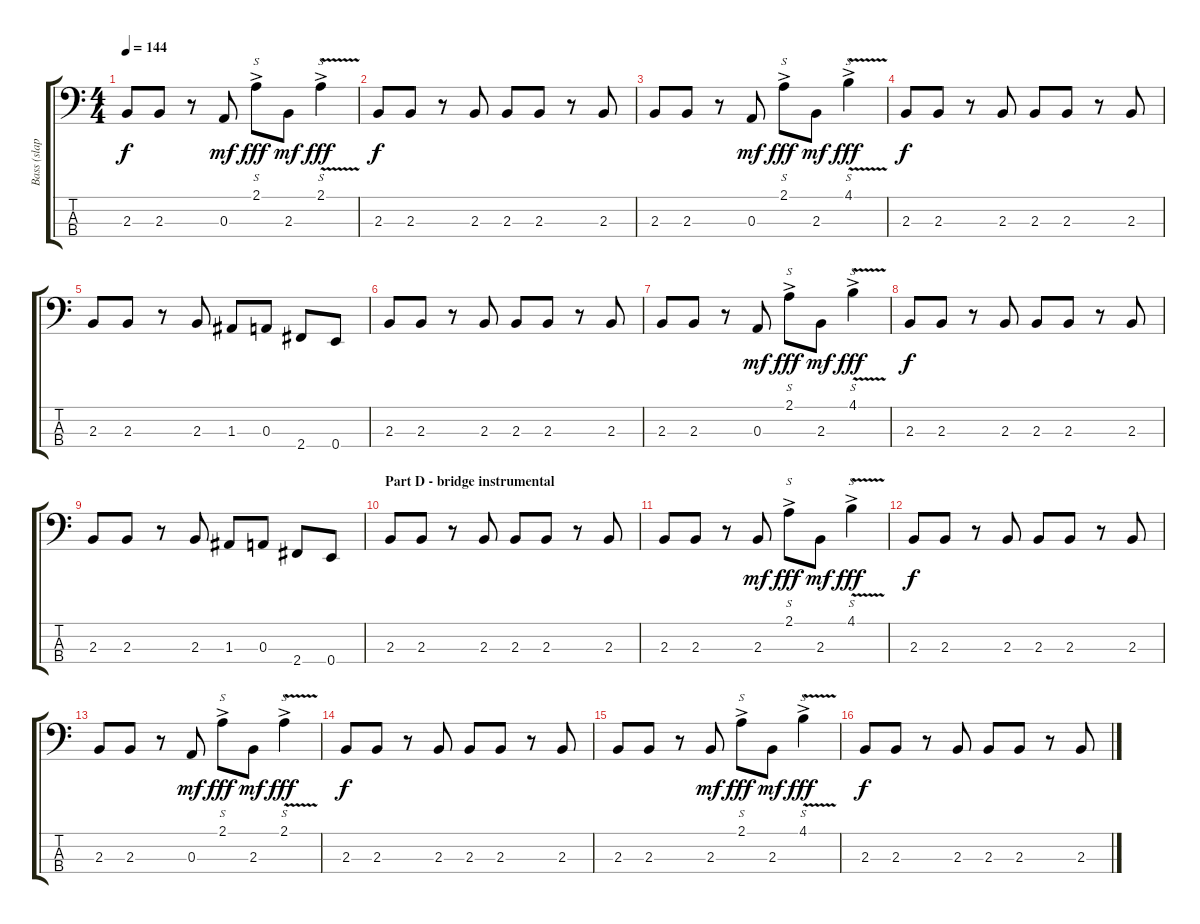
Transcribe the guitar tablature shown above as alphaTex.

\track ("Bass (slap sometimes)" "Bass (slap") {instrument electricbassfinger}
\staff {score tabs}
\tuning (G2 D2 A1 E1) {hide}
\ts (4 4)
\tempo 144
\clef f4
\ks c
2.3.8{dy f} 2.3.8 r.8 0.3.8{dy mf} 2.1{ac}.8{s dy fff instrument slapbass1} 2.3.8{dy mf instrument electricbassfinger} 2.1{v ac}.4{s dy fff instrument slapbass1} |
2.3.8{dy f instrument electricbassfinger} 2.3.8 r.8 2.3.8 2.3.8 2.3.8 r.8 2.3.8 |
2.3.8 2.3.8 r.8 0.3.8{dy mf} 2.1{ac}.8{s dy fff instrument slapbass1} 2.3.8{dy mf instrument electricbassfinger} 4.1{v ac}.4{s dy fff instrument slapbass1} |
2.3.8{dy f instrument electricbassfinger} 2.3.8 r.8 2.3.8 2.3.8 2.3.8 r.8 2.3.8 |
2.3.8 2.3.8 r.8 2.3.8 1.3.8 0.3.8 2.4.8 0.4.8 |
2.3.8{instrument electricbassfinger} 2.3.8 r.8 2.3.8 2.3.8 2.3.8 r.8 2.3.8 |
2.3.8 2.3.8 r.8 0.3.8{dy mf} 2.1{ac}.8{s dy fff instrument slapbass1} 2.3.8{dy mf instrument electricbassfinger} 4.1{v ac}.4{s dy fff instrument slapbass1} |
2.3.8{dy f instrument electricbassfinger} 2.3.8 r.8 2.3.8 2.3.8 2.3.8 r.8 2.3.8 |
2.3.8 2.3.8 r.8 2.3.8 1.3.8 0.3.8 2.4.8 0.4.8 |
\section ("" "Part D - bridge instrumental")
2.3.8{instrument electricbassfinger} 2.3.8 r.8 2.3.8 2.3.8 2.3.8 r.8 2.3.8 |
2.3.8 2.3.8 r.8 2.3.8{dy mf} 2.1{ac}.8{s dy fff instrument slapbass1} 2.3.8{dy mf instrument electricbassfinger} 4.1{v ac}.4{s dy fff instrument slapbass1} |
2.3.8{dy f instrument electricbassfinger} 2.3.8 r.8 2.3.8 2.3.8 2.3.8 r.8 2.3.8 |
2.3.8 2.3.8 r.8 0.3.8{dy mf} 2.1{ac}.8{s dy fff instrument slapbass1} 2.3.8{dy mf instrument electricbassfinger} 2.1{v ac}.4{s dy fff instrument slapbass1} |
2.3.8{dy f instrument electricbassfinger} 2.3.8 r.8 2.3.8 2.3.8 2.3.8 r.8 2.3.8 |
2.3.8 2.3.8 r.8 2.3.8{dy mf} 2.1{ac}.8{s dy fff instrument slapbass1} 2.3.8{dy mf instrument electricbassfinger} 4.1{v ac}.4{s dy fff instrument slapbass1} |
2.3.8{dy f instrument electricbassfinger} 2.3.8 r.8 2.3.8 2.3.8 2.3.8 r.8 2.3.8
